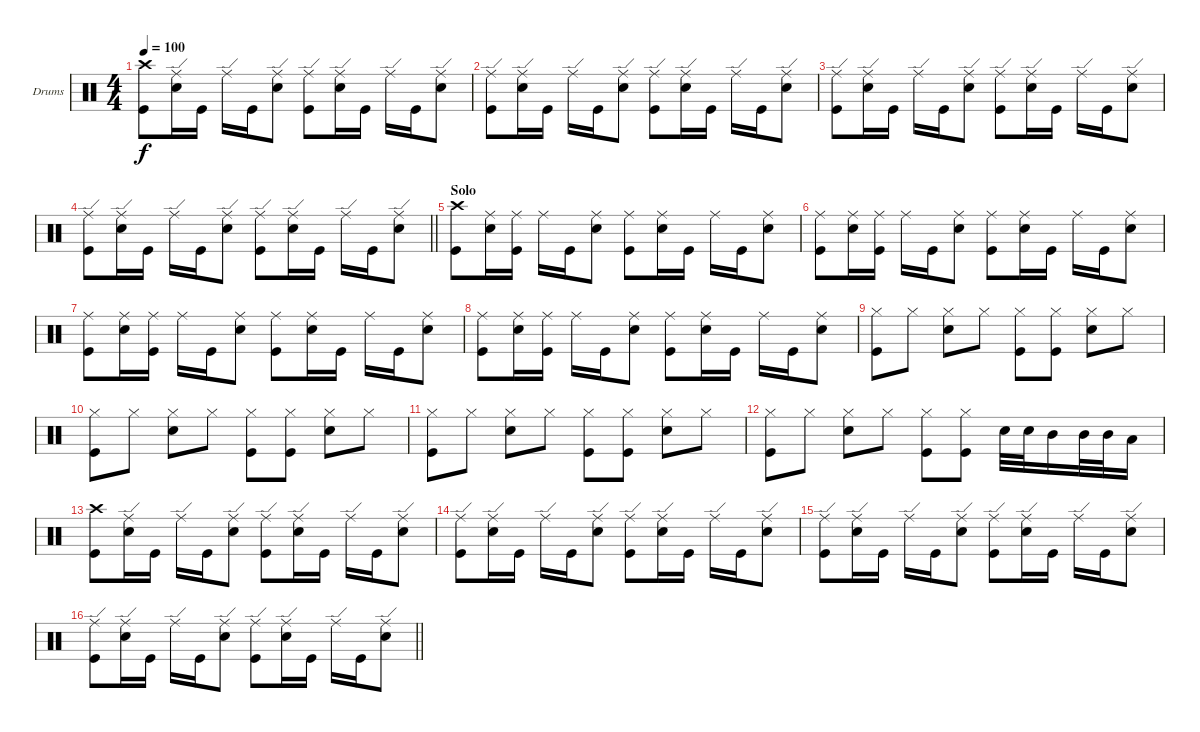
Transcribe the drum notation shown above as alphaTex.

\bracketExtendMode groupsimilarinstruments
\firstSystemTrackNameOrientation horizontal
\otherSystemsTrackNameOrientation horizontal
\track ("Fabrizio" "Drums") {instrument percussion}
\staff {score}
\articulation defaults
\ts (4 4)
\tempo 100
\clef neutral
\scale
0.333333
\ks c
("Kick (hit)" "Crash high (hit)").8{dy f} ("Snare (hit) 2" "Ride (edge)").16 "Kick (hit)".16 "Ride (edge)".16 "Kick (hit)".16 ("Snare (hit) 2" "Ride (edge)").8 ("Kick (hit)" "Ride (edge)").8 ("Snare (hit) 2" "Ride (edge)").16 "Kick (hit)".16 "Ride (edge)".16 "Kick (hit)".16 ("Snare (hit) 2" "Ride (edge)").8 |
\scale
0.333333 ("Kick (hit)" "Ride (edge)").8 ("Snare (hit) 2" "Ride (edge)").16 "Kick (hit)".16 "Ride (edge)".16 "Kick (hit)".16 ("Snare (hit) 2" "Ride (edge)").8 ("Kick (hit)" "Ride (edge)").8 ("Snare (hit) 2" "Ride (edge)").16 "Kick (hit)".16 "Ride (edge)".16 "Kick (hit)".16 ("Snare (hit) 2" "Ride (edge)").8 |
\scale
0.333333 ("Kick (hit)" "Ride (edge)").8 ("Snare (hit) 2" "Ride (edge)").16 "Kick (hit)".16 "Ride (edge)".16 "Kick (hit)".16 ("Snare (hit) 2" "Ride (edge)").8 ("Kick (hit)" "Ride (edge)").8 ("Snare (hit) 2" "Ride (edge)").16 "Kick (hit)".16 "Ride (edge)".16 "Kick (hit)".16 ("Snare (hit) 2" "Ride (edge)").8 |
\scale
0.333333
\barLineRight lightlight
("Kick (hit)" "Ride (edge)").8 ("Snare (hit) 2" "Ride (edge)").16 "Kick (hit)".16 "Ride (edge)".16 "Kick (hit)".16 ("Snare (hit) 2" "Ride (edge)").8 ("Kick (hit)" "Ride (edge)").8 ("Snare (hit) 2" "Ride (edge)").16 "Kick (hit)".16 "Ride (edge)".16 "Kick (hit)".16 ("Snare (hit) 2" "Ride (edge)").8 |
\section ("" "Solo")
\scale
0.333333 ("Kick (hit)" "Crash high (hit)").8 ("Snare (hit) 2" "Ride (middle)").16 ("Kick (hit)" "Ride (middle)").16 "Ride (middle)".16 "Kick (hit)".16 ("Snare (hit) 2" "Ride (middle)").8 ("Kick (hit)" "Ride (middle)").8 ("Snare (hit) 2" "Ride (middle)").16 "Kick (hit)".16 "Ride (middle)".16 "Kick (hit)".16 ("Snare (hit) 2" "Ride (middle)").8 |
\scale
0.333333 ("Kick (hit)" "Ride (middle)").8 ("Snare (hit) 2" "Ride (middle)").16 ("Kick (hit)" "Ride (middle)").16 "Ride (middle)".16 "Kick (hit)".16 ("Snare (hit) 2" "Ride (middle)").8 ("Kick (hit)" "Ride (middle)").8 ("Snare (hit) 2" "Ride (middle)").16 "Kick (hit)".16 "Ride (middle)".16 "Kick (hit)".16 ("Snare (hit) 2" "Ride (middle)").8 |
\scale
0.333333 ("Kick (hit)" "Ride (middle)").8 ("Snare (hit) 2" "Ride (middle)").16 ("Kick (hit)" "Ride (middle)").16 "Ride (middle)".16 "Kick (hit)".16 ("Snare (hit) 2" "Ride (middle)").8 ("Kick (hit)" "Ride (middle)").8 ("Snare (hit) 2" "Ride (middle)").16 "Kick (hit)".16 "Ride (middle)".16 "Kick (hit)".16 ("Snare (hit) 2" "Ride (middle)").8 |
\scale
0.333333 ("Kick (hit)" "Ride (middle)").8 ("Snare (hit) 2" "Ride (middle)").16 ("Kick (hit)" "Ride (middle)").16 "Ride (middle)".16 "Kick (hit)".16 ("Snare (hit) 2" "Ride (middle)").8 ("Kick (hit)" "Ride (middle)").8 ("Snare (hit) 2" "Ride (middle)").16 "Kick (hit)".16 "Ride (middle)".16 "Kick (hit)".16 ("Snare (hit) 2" "Ride (middle)").8 |
\scale
0.333333 ("Hi-Hat (closed)" "Kick (hit)").8 "Hi-Hat (closed)".8 ("Hi-Hat (closed)" "Snare (hit) 2").8 "Hi-Hat (closed)".8 ("Hi-Hat (closed)" "Kick (hit)").8 ("Hi-Hat (closed)" "Kick (hit)").8 ("Hi-Hat (closed)" "Snare (hit) 2").8 "Hi-Hat (closed)".8 |
\scale
0.333333 ("Hi-Hat (closed)" "Kick (hit)").8 "Hi-Hat (closed)".8 ("Hi-Hat (closed)" "Snare (hit) 2").8 "Hi-Hat (closed)".8 ("Hi-Hat (closed)" "Kick (hit)").8 ("Hi-Hat (closed)" "Kick (hit)").8 ("Hi-Hat (closed)" "Snare (hit) 2").8 "Hi-Hat (closed)".8 |
\scale
0.333333 ("Hi-Hat (closed)" "Kick (hit)").8 "Hi-Hat (closed)".8 ("Hi-Hat (closed)" "Snare (hit) 2").8 "Hi-Hat (closed)".8 ("Hi-Hat (closed)" "Kick (hit)").8 ("Hi-Hat (closed)" "Kick (hit)").8 ("Hi-Hat (closed)" "Snare (hit) 2").8 "Hi-Hat (closed)".8 |
\scale
0.333333 ("Hi-Hat (closed)" "Kick (hit)").8 "Hi-Hat (closed)".8 ("Hi-Hat (closed)" "Snare (hit) 2").8 "Hi-Hat (closed)".8 ("Hi-Hat (closed)" "Kick (hit)").8 ("Hi-Hat (closed)" "Kick (hit)").8 "Snare (hit) 2".32 "Snare (hit) 2".32 "Mid Tom (hit)".16 "Mid Tom (hit)".32 "Mid Tom (hit)".32 "Low Tom (hit)".16 |
\scale
0.333333 ("Kick (hit)" "Crash high (hit)").8 ("Snare (hit) 2" "Ride (edge)").16 "Kick (hit)".16 "Ride (edge)".16 "Kick (hit)".16 ("Snare (hit) 2" "Ride (edge)").8 ("Kick (hit)" "Ride (edge)").8 ("Snare (hit) 2" "Ride (edge)").16 "Kick (hit)".16 "Ride (edge)".16 "Kick (hit)".16 ("Snare (hit) 2" "Ride (edge)").8 |
\scale
0.333333 ("Kick (hit)" "Ride (edge)").8 ("Snare (hit) 2" "Ride (edge)").16 "Kick (hit)".16 "Ride (edge)".16 "Kick (hit)".16 ("Snare (hit) 2" "Ride (edge)").8 ("Kick (hit)" "Ride (edge)").8 ("Snare (hit) 2" "Ride (edge)").16 "Kick (hit)".16 "Ride (edge)".16 "Kick (hit)".16 ("Snare (hit) 2" "Ride (edge)").8 |
\scale
0.333333 ("Kick (hit)" "Ride (edge)").8 ("Snare (hit) 2" "Ride (edge)").16 "Kick (hit)".16 "Ride (edge)".16 "Kick (hit)".16 ("Snare (hit) 2" "Ride (edge)").8 ("Kick (hit)" "Ride (edge)").8 ("Snare (hit) 2" "Ride (edge)").16 "Kick (hit)".16 "Ride (edge)".16 "Kick (hit)".16 ("Snare (hit) 2" "Ride (edge)").8 |
\scale
0.333333
\barLineRight lightlight
("Kick (hit)" "Ride (edge)").8 ("Snare (hit) 2" "Ride (edge)").16 "Kick (hit)".16 "Ride (edge)".16 "Kick (hit)".16 ("Snare (hit) 2" "Ride (edge)").8 ("Kick (hit)" "Ride (edge)").8 ("Snare (hit) 2" "Ride (edge)").16 "Kick (hit)".16 "Ride (edge)".16 "Kick (hit)".16 ("Snare (hit) 2" "Ride (edge)").8
